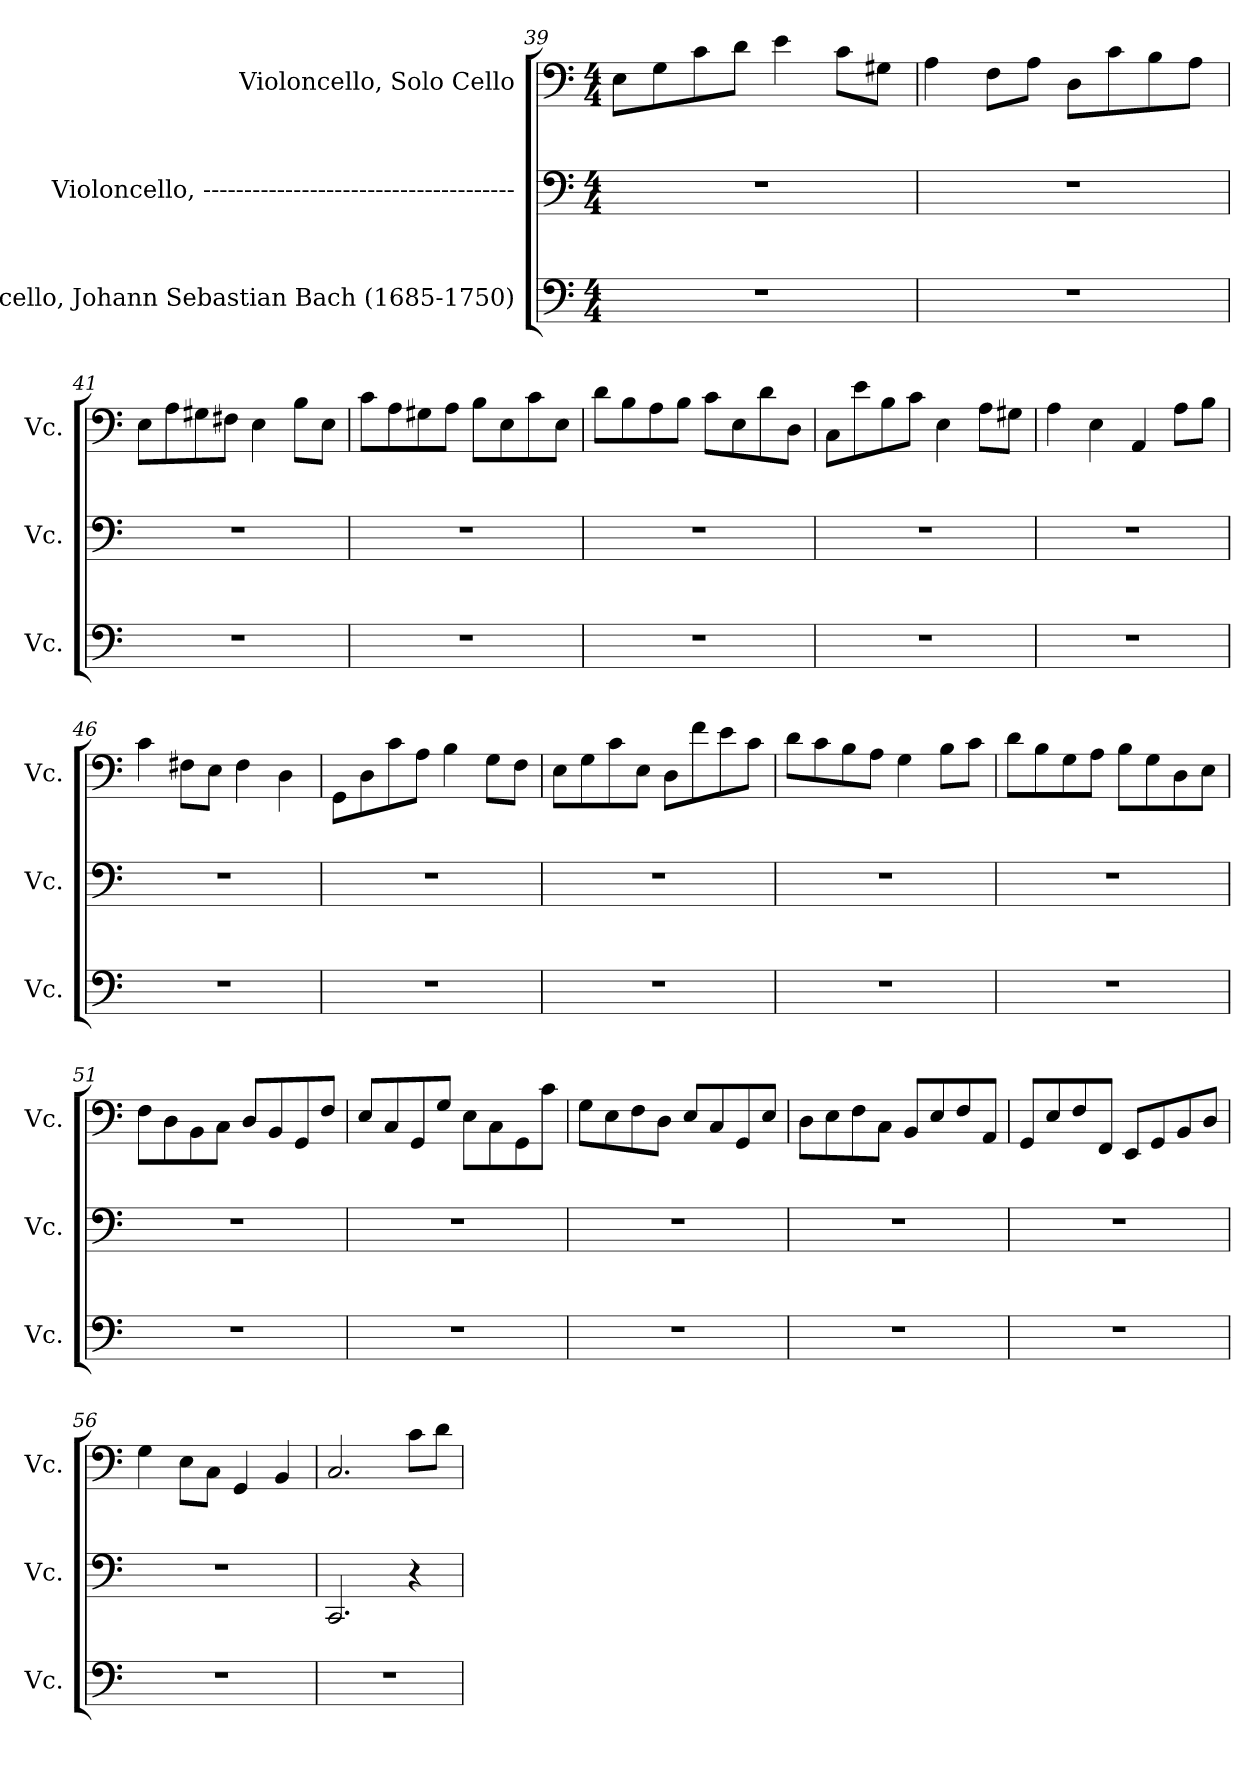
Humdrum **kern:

**kern	**kern	**kern
*part3	*part2	*part1
*staff3	*staff2	*staff1
*I"Violoncello, Johann Sebastian Bach  (1685-1750)	*I"Violoncello, --------------------------------------	*I"Violoncello, Solo Cello
*I'Vc.	*I'Vc.	*I'Vc.
*clefF4	*clefF4	*clefF4
*k[]	*k[]	*k[]
*M4/4	*M4/4	*M4/4
=39	=39	=39
1r	1r	8E\L
.	.	8G\
.	.	8c\
.	.	8d\J
.	.	4e\
.	.	8c\L
.	.	8G#X\J
=40	=40	=40
1r	1r	4A\
.	.	8F\L
.	.	8A\J
.	.	8D\L
.	.	8c\
.	.	8B\
.	.	8A\J
=41	=41	=41
1r	1r	8E\L
.	.	8A\
.	.	8G#X\
.	.	8F#X\J
.	.	4E\
.	.	8B\L
.	.	8E\J
!!LO:PB:g=z
=42	=42	=42
1r	1r	8c\L
.	.	8A\
.	.	8G#X\
.	.	8A\J
.	.	8B\L
.	.	8E\
.	.	8c\
.	.	8E\J
=43	=43	=43
1r	1r	8d\L
.	.	8B\
.	.	8A\
.	.	8B\J
.	.	8c\L
.	.	8E\
.	.	8d\
.	.	8D\J
=44	=44	=44
1r	1r	8C\L
.	.	8e\
.	.	8B\
.	.	8c\J
.	.	4E\
.	.	8A\L
.	.	8G#X\J
=45	=45	=45
1r	1r	4A\
.	.	4E\
.	.	4AA/
.	.	8A\L
.	.	8B\J
=46	=46	=46
1r	1r	4c\
.	.	8F#X\L
.	.	8E\J
.	.	4F#\
.	.	4D\
!!LO:LB:g=z
=47	=47	=47
1r	1r	8GG\L
.	.	8D\
.	.	8c\
.	.	8A\J
.	.	4B\
.	.	8G\L
.	.	8F\J
=48	=48	=48
1r	1r	8E\L
.	.	8G\
.	.	8c\
.	.	8E\J
.	.	8D\L
.	.	8f\
.	.	8e\
.	.	8c\J
=49	=49	=49
1r	1r	8d\L
.	.	8c\
.	.	8B\
.	.	8A\J
.	.	4G\
.	.	8B\L
.	.	8c\J
=50	=50	=50
1r	1r	8d\L
.	.	8B\
.	.	8G\
.	.	8A\J
.	.	8B\L
.	.	8G\
.	.	8D\
.	.	8E\J
=51	=51	=51
1r	1r	8F\L
.	.	8D\
.	.	8BB\
.	.	8C\J
.	.	8D/L
.	.	8BB/
.	.	8GG/
.	.	8F/J
!!LO:LB:g=z
=52	=52	=52
1r	1r	8E/L
.	.	8C/
.	.	8GG/
.	.	8G/J
.	.	8E\L
.	.	8C\
.	.	8GG\
.	.	8c\J
=53	=53	=53
1r	1r	8G\L
.	.	8E\
.	.	8F\
.	.	8D\J
.	.	8E/L
.	.	8C/
.	.	8GG/
.	.	8E/J
=54	=54	=54
1r	1r	8D\L
.	.	8E\
.	.	8F\
.	.	8C\J
.	.	8BB/L
.	.	8E/
.	.	8F/
.	.	8AA/J
=55	=55	=55
1r	1r	8GG/L
.	.	8E/
.	.	8F/
.	.	8FF/J
.	.	8EE/L
.	.	8GG/
.	.	8BB/
.	.	8D/J
=56	=56	=56
1r	1r	4G\
.	.	8E\L
.	.	8C\J
.	.	4GG/
.	.	4BB/
=57	=57	=57
1r	2.CC/	2.C/
.	4r	8c\L
.	.	8d\J
=	=	=
*-	*-	*-
